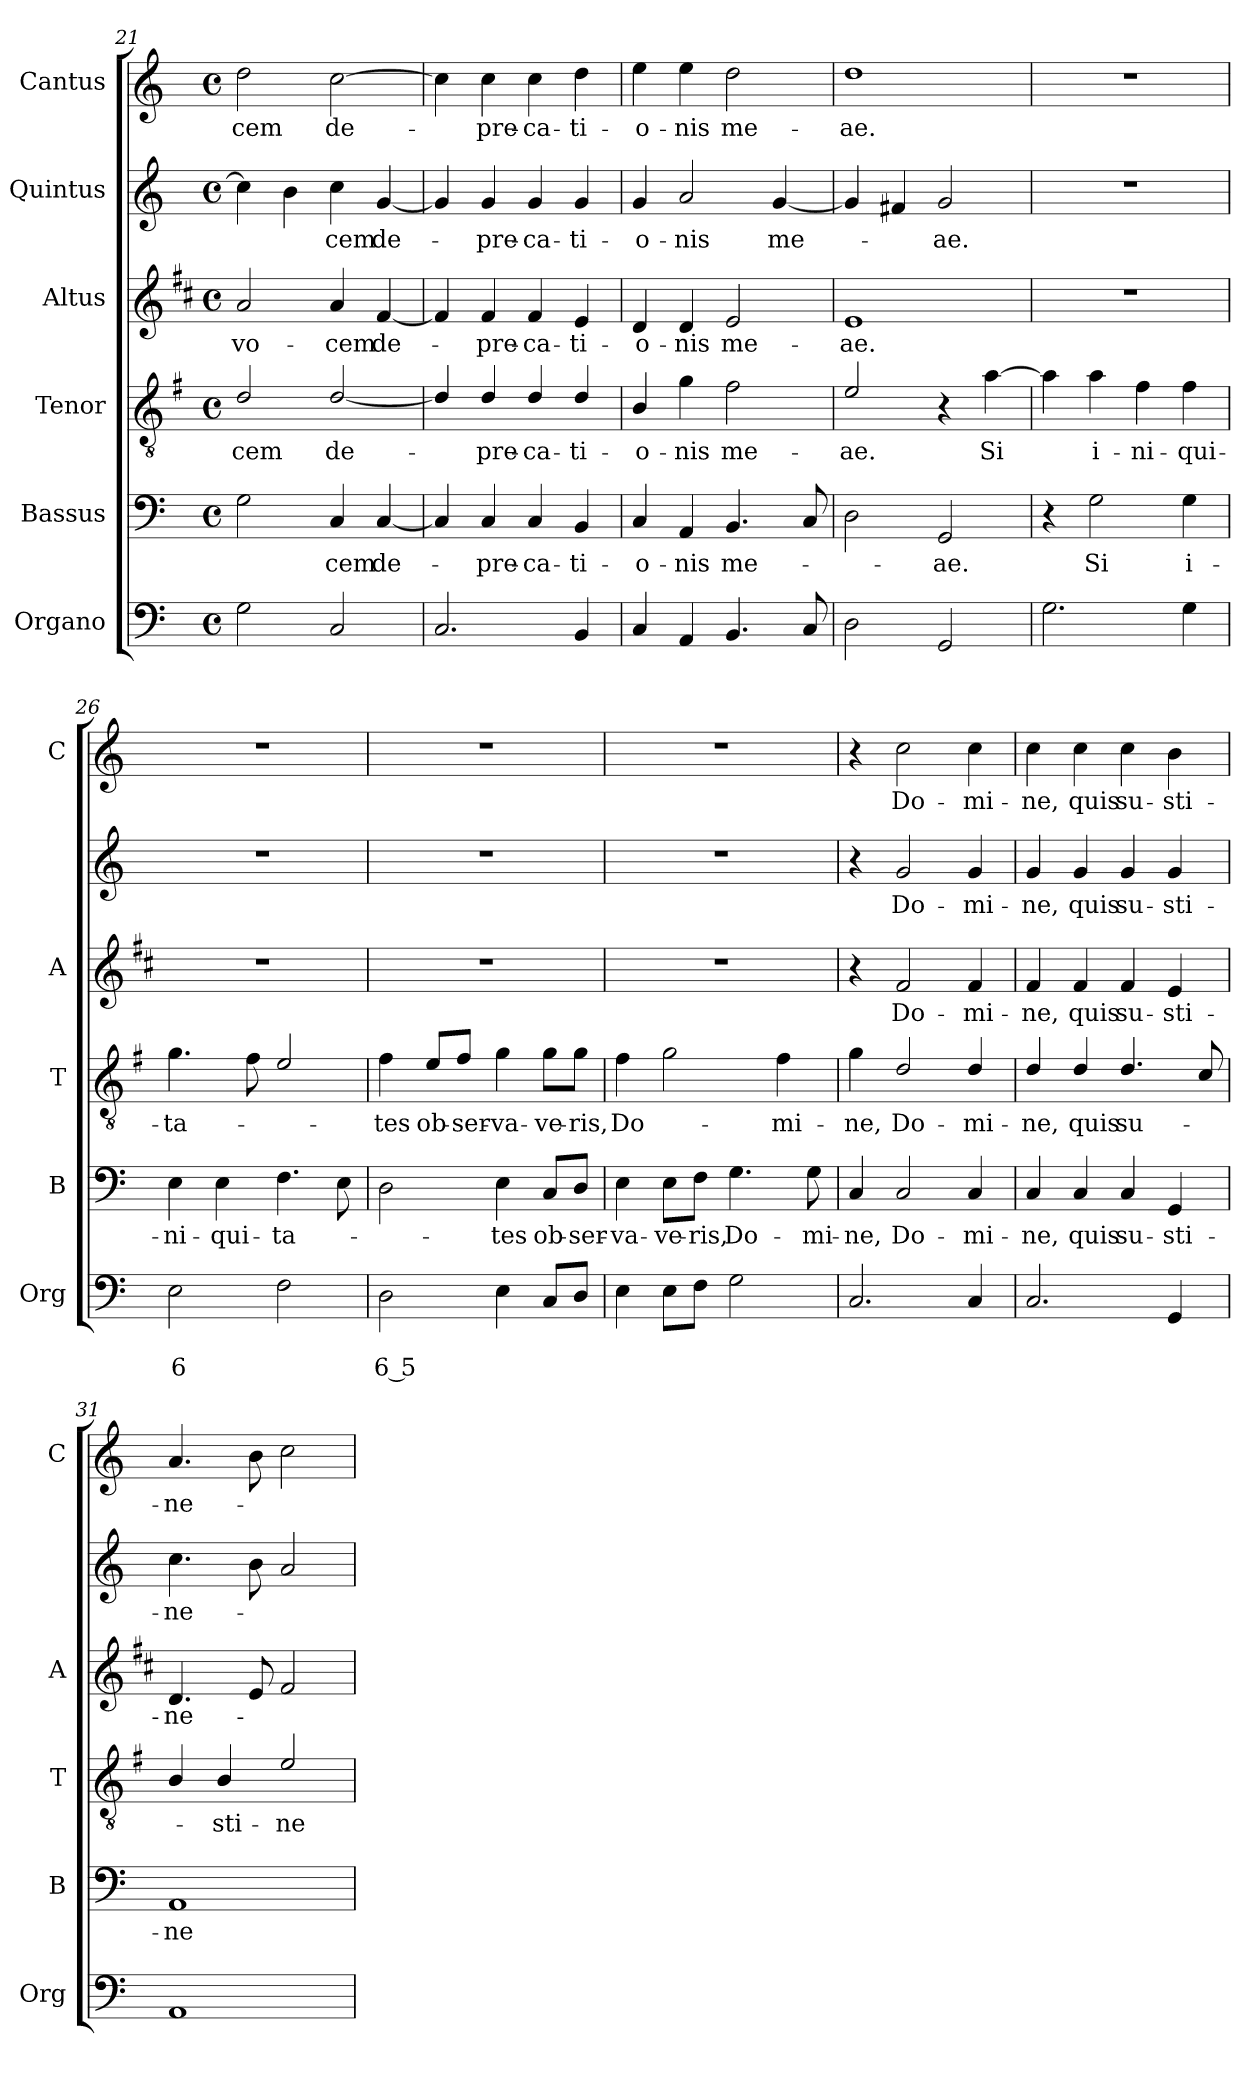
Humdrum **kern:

**kern	**text	**text	**kern	**text	**kern	**text	**kern	**text	**kern	**text	**kern	**text
*part6	*part6	*part6	*part5	*part5	*part4	*part4	*part3	*part3	*part2	*part2	*part1	*part1
*staff6	*staff6	*staff6	*staff5	*staff5	*staff4	*staff4	*staff3	*staff3	*staff2	*staff2	*staff1	*staff1
*I"Organo	*	*	*I"Bassus	*	*I"Tenor	*	*I"Altus	*	*I"Quintus	*	*I"Cantus	*
*I'Org	*	*	*I'B	*	*I'T	*	*I'A	*	*	*	*I'C	*
*clefF4	*	*	*clefF4	*	*clefGv2	*	*clefG2	*	*clefG2	*	*clefG2	*
*	*	*	*	*	*ITrd4c7	*	*ITrd1c2	*	*	*	*	*
*k[]	*	*	*k[]	*	*k[]	*	*k[]	*	*k[]	*	*k[]	*
*C:	*	*	*C:	*	*C:	*	*C:	*	*C:	*	*C:	*
*M4/4	*	*	*M4/4	*	*M4/4	*	*M4/4	*	*M4/4	*	*M4/4	*
*met(c)	*	*	*met(c)	*	*met(c)	*	*met(c)	*	*met(c)	*	*met(c)	*
=21	=21	=21	=21	=21	=21	=21	=21	=21	=21	=21	=21	=21
!	!	!	!	!	!	!LO:LY:b	!	!LO:LY:b	!	!	!	!LO:LY:b
2G\	.	.	2G\	.	2G/	-cem	2g/	vo-	4cc\]	.	2dd\	-cem
.	.	.	.	.	.	.	.	.	4b\	.	.	.
!	!	!	!	!LO:LY:b	!	!LO:LY:b	!	!LO:LY:b	!	!LO:LY:b	!	!LO:LY:b
2C/	.	.	4C/	-cem	[2G/	de-	4g/	-cem	4cc\	-cem	[2cc\	de-
!	!	!	!	!LO:LY:b	!	!	!	!LO:LY:b	!	!LO:LY:b	!	!
.	.	.	[4C/	de-	.	.	[4e/	de-	[4g/	de-	.	.
=22	=22	=22	=22	=22	=22	=22	=22	=22	=22	=22	=22	=22
2.C/	.	.	4C/]	.	4G/]	.	4e/]	.	4g/]	.	4cc\]	.
!	!	!	!	!LO:LY:b	!	!LO:LY:b	!	!LO:LY:b	!	!LO:LY:b	!	!LO:LY:b
.	.	.	4C/	-pre-	4G/	-pre-	4e/	-pre-	4g/	-pre-	4cc\	-pre-
!	!	!	!	!LO:LY:b	!	!LO:LY:b	!	!LO:LY:b	!	!LO:LY:b	!	!LO:LY:b
.	.	.	4C/	-ca-	4G/	-ca-	4e/	-ca-	4g/	-ca-	4cc\	-ca-
!	!	!	!	!LO:LY:b	!	!LO:LY:b	!	!LO:LY:b	!	!LO:LY:b	!	!LO:LY:b
4BB/	.	.	4BB/	-ti-	4G/	-ti-	4d/	-ti-	4g/	-ti-	4dd\	-ti-
!!LO:LB:g=z
=23	=23	=23	=23	=23	=23	=23	=23	=23	=23	=23	=23	=23
!	!	!	!	!LO:LY:b	!	!LO:LY:b	!	!LO:LY:b	!	!LO:LY:b	!	!LO:LY:b
4C/	.	.	4C/	-o-	4E/	-o-	4c/	-o-	4g/	-o-	4ee\	-o-
!	!	!	!	!LO:LY:b	!	!LO:LY:b	!	!LO:LY:b	!	!LO:LY:b	!	!LO:LY:b
4AA/	.	.	4AA/	-nis	4c\	-nis	4c/	-nis	2a/	-nis	4ee\	-nis
!	!	!	!	!LO:LY:b	!	!LO:LY:b	!	!LO:LY:b	!	!	!	!LO:LY:b
4.BB/	.	.	4.BB/	me-	2B\	me-	2d/	me-	.	.	2dd\	me-
!	!	!	!	!	!	!	!	!	!	!LO:LY:b	!	!
.	.	.	.	.	.	.	.	.	[4g/	me-	.	.
8C/	.	.	8C/	.	.	.	.	.	.	.	.	.
=24	=24	=24	=24	=24	=24	=24	=24	=24	=24	=24	=24	=24
!	!	!	!	!	!	!LO:LY:b	!	!LO:LY:b	!	!	!	!LO:LY:b
2D\	.	.	2D\	.	2A/	-ae.	1d	-ae.	4g/]	.	1dd	-ae.
.	.	.	.	.	.	.	.	.	4f#X/	.	.	.
!	!	!	!	!LO:LY:b	!	!	!	!	!	!LO:LY:b	!	!
2GG/	.	.	2GG/	-ae.	4r	.	.	.	2g/	-ae.	.	.
!	!	!	!	!	!	!LO:LY:b	!	!	!	!	!	!
.	.	.	.	.	[4d\	Si	.	.	.	.	.	.
=25	=25	=25	=25	=25	=25	=25	=25	=25	=25	=25	=25	=25
2.G\	.	.	4r	.	4d\]	.	1r	.	1r	.	1r	.
!	!	!	!	!LO:LY:b	!	!LO:LY:b	!	!	!	!	!	!
.	.	.	2G\	Si	4d\	i-	.	.	.	.	.	.
!	!	!	!	!	!	!LO:LY:b	!	!	!	!	!	!
.	.	.	.	.	4B\	-ni-	.	.	.	.	.	.
!	!	!	!	!LO:LY:b	!	!LO:LY:b	!	!	!	!	!	!
4G\	.	.	4G\	i-	4B\	-qui-	.	.	.	.	.	.
=26	=26	=26	=26	=26	=26	=26	=26	=26	=26	=26	=26	=26
!	!	!LO:LY:b	!	!LO:LY:b	!	!LO:LY:b	!	!	!	!	!	!
2E\	.	6	4E\	-ni-	4.c\	-ta-	1r	.	1r	.	1r	.
!	!	!	!	!LO:LY:b	!	!	!	!	!	!	!	!
.	.	.	4E\	-qui-	.	.	.	.	.	.	.	.
.	.	.	.	.	8B\	.	.	.	.	.	.	.
!	!	!	!	!LO:LY:b	!	!	!	!	!	!	!	!
2F\	.	.	4.F\	-ta-	2A/	.	.	.	.	.	.	.
.	.	.	8E\	.	.	.	.	.	.	.	.	.
=27	=27	=27	=27	=27	=27	=27	=27	=27	=27	=27	=27	=27
!	!	!LO:LY:b	!	!	!	!LO:LY:b	!	!	!	!	!	!
2D\	.	6 5	2D\	.	4B\	-tes	1r	.	1r	.	1r	.
!	!	!	!	!	!	!LO:LY:b	!	!	!	!	!	!
.	.	.	.	.	8A/L	ob-	.	.	.	.	.	.
!	!	!	!	!	!	!LO:LY:b	!	!	!	!	!	!
.	.	.	.	.	8B/J	-ser-	.	.	.	.	.	.
!	!	!	!	!LO:LY:b	!	!LO:LY:b	!	!	!	!	!	!
4E\	.	.	4E\	-tes	4c\	-va-	.	.	.	.	.	.
!	!	!	!	!LO:LY:b	!	!LO:LY:b	!	!	!	!	!	!
8C/L	.	.	8C/L	ob-	8c\L	-ve-	.	.	.	.	.	.
!	!	!	!	!LO:LY:b	!	!LO:LY:b	!	!	!	!	!	!
8D/J	.	.	8D/J	-ser-	8c\J	-ris,	.	.	.	.	.	.
=28	=28	=28	=28	=28	=28	=28	=28	=28	=28	=28	=28	=28
!	!	!	!	!LO:LY:b	!	!LO:LY:b	!	!	!	!	!	!
4E\	.	.	4E\	-va-	4B\	Do-	1r	.	1r	.	1r	.
!	!	!	!	!LO:LY:b	!	!	!	!	!	!	!	!
8E\L	.	.	8E\L	-ve-	2c\	.	.	.	.	.	.	.
!	!	!	!	!LO:LY:b	!	!	!	!	!	!	!	!
8F\J	.	.	8F\J	-ris,	.	.	.	.	.	.	.	.
!	!	!	!	!LO:LY:b	!	!	!	!	!	!	!	!
2G\	.	.	4.G\	Do-	.	.	.	.	.	.	.	.
!	!	!	!	!	!	!LO:LY:b	!	!	!	!	!	!
.	.	.	.	.	4B\	-mi-	.	.	.	.	.	.
!	!	!	!	!LO:LY:b	!	!	!	!	!	!	!	!
.	.	.	8G\	-mi-	.	.	.	.	.	.	.	.
=29	=29	=29	=29	=29	=29	=29	=29	=29	=29	=29	=29	=29
!	!	!	!	!LO:LY:b	!	!LO:LY:b	!	!	!	!	!	!
2.C/	.	.	4C/	-ne,	4c\	-ne,	4r	.	4r	.	4r	.
!	!	!	!	!LO:LY:b	!	!LO:LY:b	!	!LO:LY:b	!	!LO:LY:b	!	!LO:LY:b
.	.	.	2C/	Do-	2G/	Do-	2e/	Do-	2g/	Do-	2cc\	Do-
!	!	!	!	!LO:LY:b	!	!LO:LY:b	!	!LO:LY:b	!	!LO:LY:b	!	!LO:LY:b
4C/	.	.	4C/	-mi-	4G/	-mi-	4e/	-mi-	4g/	-mi-	4cc\	-mi-
!!LO:LB:g=z
=30	=30	=30	=30	=30	=30	=30	=30	=30	=30	=30	=30	=30
!	!	!	!	!LO:LY:b	!	!LO:LY:b	!	!LO:LY:b	!	!LO:LY:b	!	!LO:LY:b
2.C/	.	.	4C/	-ne,	4G/	-ne,	4e/	-ne,	4g/	-ne,	4cc\	-ne,
!	!	!	!	!LO:LY:b	!	!LO:LY:b	!	!LO:LY:b	!	!LO:LY:b	!	!LO:LY:b
.	.	.	4C/	quis	4G/	quis	4e/	quis	4g/	quis	4cc\	quis
!	!	!	!	!LO:LY:b	!	!LO:LY:b	!	!LO:LY:b	!	!LO:LY:b	!	!LO:LY:b
.	.	.	4C/	su-	4.G/	su-	4e/	su-	4g/	su-	4cc\	su-
!	!	!	!	!LO:LY:b	!	!	!	!LO:LY:b	!	!LO:LY:b	!	!LO:LY:b
4GG/	.	.	4GG/	-sti-	.	.	4d/	-sti-	4g/	-sti-	4b\	-sti-
.	.	.	.	.	8F/	.	.	.	.	.	.	.
=31	=31	=31	=31	=31	=31	=31	=31	=31	=31	=31	=31	=31
!	!	!	!	!LO:LY:b	!	!	!	!LO:LY:b	!	!LO:LY:b	!	!LO:LY:b
1AA	.	.	1AA	-ne-	4E/	.	4.c/	-ne-	4.cc\	-ne-	4.a/	-ne-
!	!	!	!	!	!	!LO:LY:b	!	!	!	!	!	!
.	.	.	.	.	4E/	-sti-	.	.	.	.	.	.
.	.	.	.	.	.	.	8d/	.	8b\	.	8b\	.
!	!	!	!	!	!	!LO:LY:b	!	!	!	!	!	!
.	.	.	.	.	2A/	-ne-	2e/	.	2a/	.	2cc\	.
=	=	=	=	=	=	=	=	=	=	=	=	=
*-	*-	*-	*-	*-	*-	*-	*-	*-	*-	*-	*-	*-
